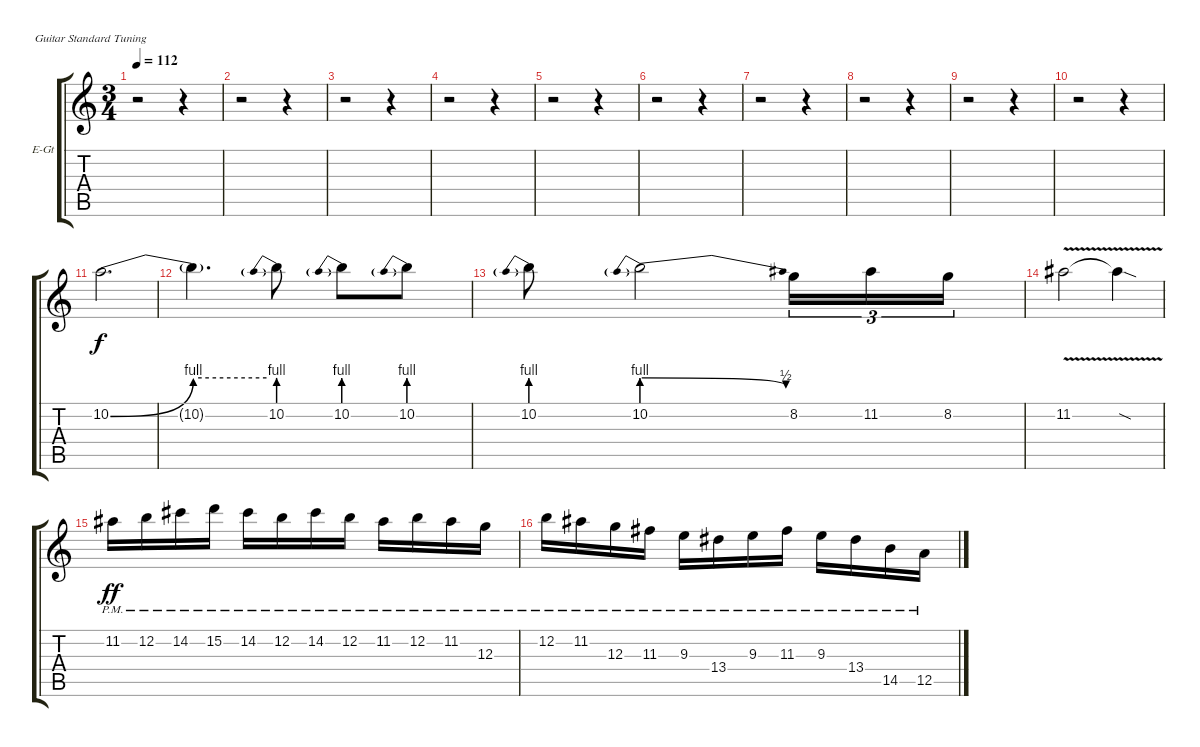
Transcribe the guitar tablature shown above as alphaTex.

\bracketExtendMode groupsimilarinstruments
\firstSystemTrackNameOrientation horizontal
\otherSystemsTrackNameOrientation horizontal
\track ("Guitar 3" "E-Gt") {instrument distortionguitar}
\staff {score tabs}
\tuning (E4 B3 G3 D3 A2 E2)
\ts (3 4)
\tempo 112
\clef g2
\ks c
r.2{dy f} r.4 |
r.2 r.4 |
r.2 r.4 |
r.2 r.4 |
r.2 r.4 |
r.2 r.4 |
r.2 r.4 |
r.2 r.4 |
r.2 r.4 |
r.2 r.4 |
10.2{be (bend 0 0 60 4)}.2{d} |
10.2{be (hold 0 4 60 4) t}.4{d} 10.2{be (prebend 0 4 60 4)}.8 10.2{be (prebend 0 4 60 4)}.8 10.2{be (prebend 0 4 60 4)}.8 |
10.2{be (prebend 0 4 60 4)}.8 10.2{be (prebendrelease 0 4 60 2)}.2 8.2.16{tu (3 2)} 11.2.16{tu (3 2)} 8.2.16{tu (3 2)} |
11.2{v}.2 11.2{v sod t}.4 |
11.2{pm}.16{dy ff} 12.2{pm}.16 14.2{pm}.16 15.2{pm}.16 14.2{pm}.16 12.2{pm}.16 14.2{pm}.16 12.2{pm}.16 11.2{pm}.16 12.2{pm}.16 11.2{pm}.16 12.3{pm}.16 |
12.2{pm}.16 11.2{pm}.16 12.3{pm}.16 11.3{pm}.16 9.3{pm}.16 13.4{pm}.16 9.3{pm}.16 11.3{pm}.16 9.3{pm}.16 13.4{pm}.16 14.5{pm}.16 12.5{pm}.16
